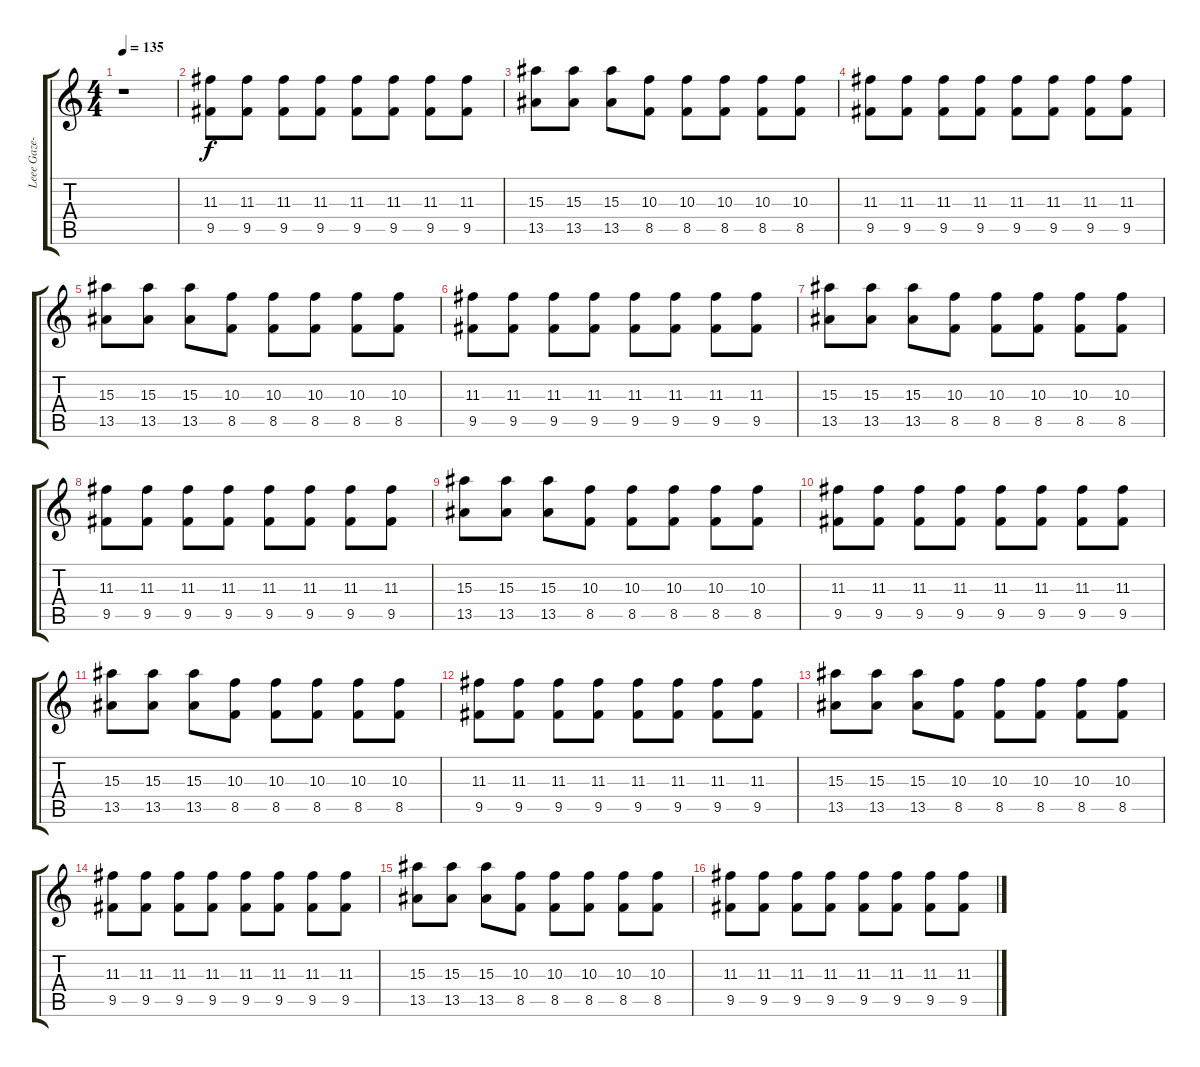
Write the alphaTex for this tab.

\track ("Leee Gaze- Clean" "Leee Gaze-") {instrument electricguitarclean}
\staff {score tabs}
\tuning (E4 B3 G3 D3 A2 D2) {hide}
\ts (4 4)
\tempo 135
\clef g2
\ks c
r.1{dy f instrument electricguitarclean} |
(11.3 9.5).8 (11.3 9.5).8 (11.3 9.5).8 (11.3 9.5).8 (11.3 9.5).8 (11.3 9.5).8 (11.3 9.5).8 (11.3 9.5).8 |
(15.3 13.5).8 (15.3 13.5).8 (15.3 13.5).8 (10.3 8.5).8 (10.3 8.5).8 (10.3 8.5).8 (10.3 8.5).8 (10.3 8.5).8 |
(11.3 9.5).8 (11.3 9.5).8 (11.3 9.5).8 (11.3 9.5).8 (11.3 9.5).8 (11.3 9.5).8 (11.3 9.5).8 (11.3 9.5).8 |
(15.3 13.5).8 (15.3 13.5).8 (15.3 13.5).8 (10.3 8.5).8 (10.3 8.5).8 (10.3 8.5).8 (10.3 8.5).8 (10.3 8.5).8 |
(11.3 9.5).8 (11.3 9.5).8 (11.3 9.5).8 (11.3 9.5).8 (11.3 9.5).8 (11.3 9.5).8 (11.3 9.5).8 (11.3 9.5).8 |
(15.3 13.5).8 (15.3 13.5).8 (15.3 13.5).8 (10.3 8.5).8 (10.3 8.5).8 (10.3 8.5).8 (10.3 8.5).8 (10.3 8.5).8 |
(11.3 9.5).8 (11.3 9.5).8 (11.3 9.5).8 (11.3 9.5).8 (11.3 9.5).8 (11.3 9.5).8 (11.3 9.5).8 (11.3 9.5).8 |
(15.3 13.5).8 (15.3 13.5).8 (15.3 13.5).8 (10.3 8.5).8 (10.3 8.5).8 (10.3 8.5).8 (10.3 8.5).8 (10.3 8.5).8 |
(11.3 9.5).8 (11.3 9.5).8 (11.3 9.5).8 (11.3 9.5).8 (11.3 9.5).8 (11.3 9.5).8 (11.3 9.5).8 (11.3 9.5).8 |
(15.3 13.5).8 (15.3 13.5).8 (15.3 13.5).8 (10.3 8.5).8 (10.3 8.5).8 (10.3 8.5).8 (10.3 8.5).8 (10.3 8.5).8 |
(11.3 9.5).8 (11.3 9.5).8 (11.3 9.5).8 (11.3 9.5).8 (11.3 9.5).8 (11.3 9.5).8 (11.3 9.5).8 (11.3 9.5).8 |
(15.3 13.5).8 (15.3 13.5).8 (15.3 13.5).8 (10.3 8.5).8 (10.3 8.5).8 (10.3 8.5).8 (10.3 8.5).8 (10.3 8.5).8 |
(11.3 9.5).8 (11.3 9.5).8 (11.3 9.5).8 (11.3 9.5).8 (11.3 9.5).8 (11.3 9.5).8 (11.3 9.5).8 (11.3 9.5).8 |
(15.3 13.5).8 (15.3 13.5).8 (15.3 13.5).8 (10.3 8.5).8 (10.3 8.5).8 (10.3 8.5).8 (10.3 8.5).8 (10.3 8.5).8 |
(11.3 9.5).8 (11.3 9.5).8 (11.3 9.5).8 (11.3 9.5).8 (11.3 9.5).8 (11.3 9.5).8 (11.3 9.5).8 (11.3 9.5).8
